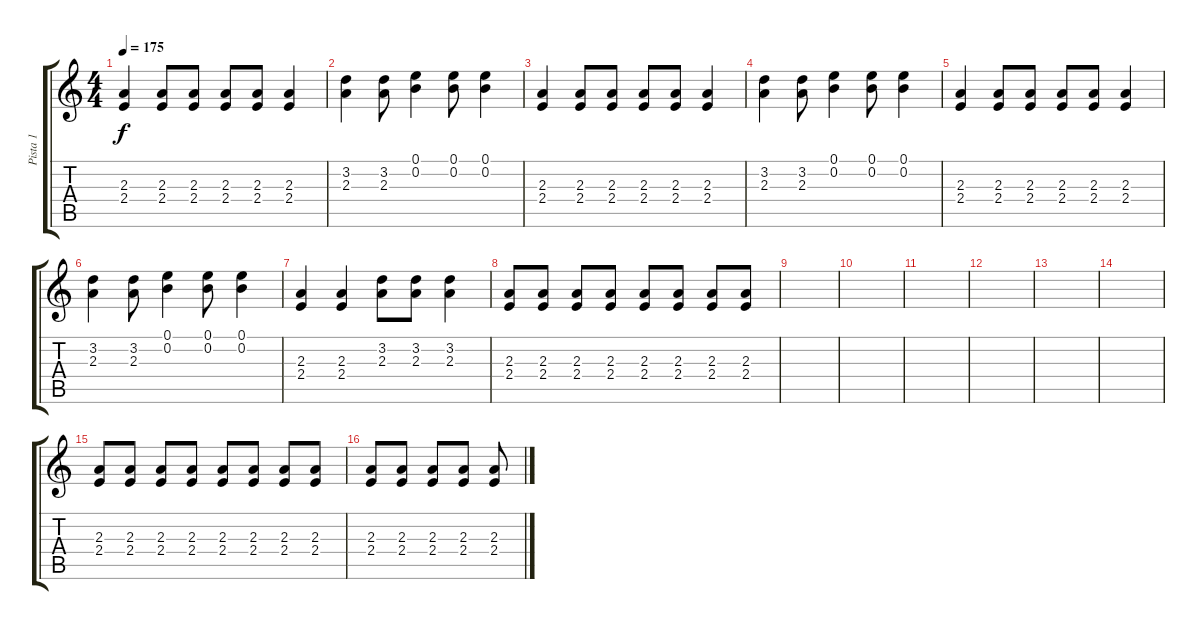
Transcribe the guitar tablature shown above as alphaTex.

\track ("Pista 1" "Pista 1") {instrument distortionguitar}
\staff {score tabs}
\tuning (E4 B3 G3 D3 A2 E2) {hide}
\ts (4 4)
\tempo 175
\clef g2
\ks c
(2.3 2.4).4{dy f} (2.3 2.4).8 (2.3 2.4).8 (2.3 2.4).8 (2.3 2.4).8 (2.3 2.4).4 |
(3.2 2.3).4 (3.2 2.3).8 (0.1 0.2).4 (0.1 0.2).8 (0.1 0.2).4 |
(2.3 2.4).4 (2.3 2.4).8 (2.3 2.4).8 (2.3 2.4).8 (2.3 2.4).8 (2.3 2.4).4 |
(3.2 2.3).4 (3.2 2.3).8 (0.1 0.2).4 (0.1 0.2).8 (0.1 0.2).4 |
(2.3 2.4).4 (2.3 2.4).8 (2.3 2.4).8 (2.3 2.4).8 (2.3 2.4).8 (2.3 2.4).4 |
(3.2 2.3).4 (3.2 2.3).8 (0.1 0.2).4 (0.1 0.2).8 (0.1 0.2).4 |
(2.3 2.4).4 (2.3 2.4).4 (3.2 2.3).8 (3.2 2.3).8 (3.2 2.3).4 |
(2.3 2.4).8 (2.3 2.4).8 (2.3 2.4).8 (2.3 2.4).8 (2.3 2.4).8 (2.3 2.4).8 (2.3 2.4).8 (2.3 2.4).8 |
|
|
|
|
|
|
(2.3 2.4).8 (2.3 2.4).8 (2.3 2.4).8 (2.3 2.4).8 (2.3 2.4).8 (2.3 2.4).8 (2.3 2.4).8 (2.3 2.4).8 |
(2.3 2.4).8 (2.3 2.4).8 (2.3 2.4).8 (2.3 2.4).8 (2.3 2.4).8
